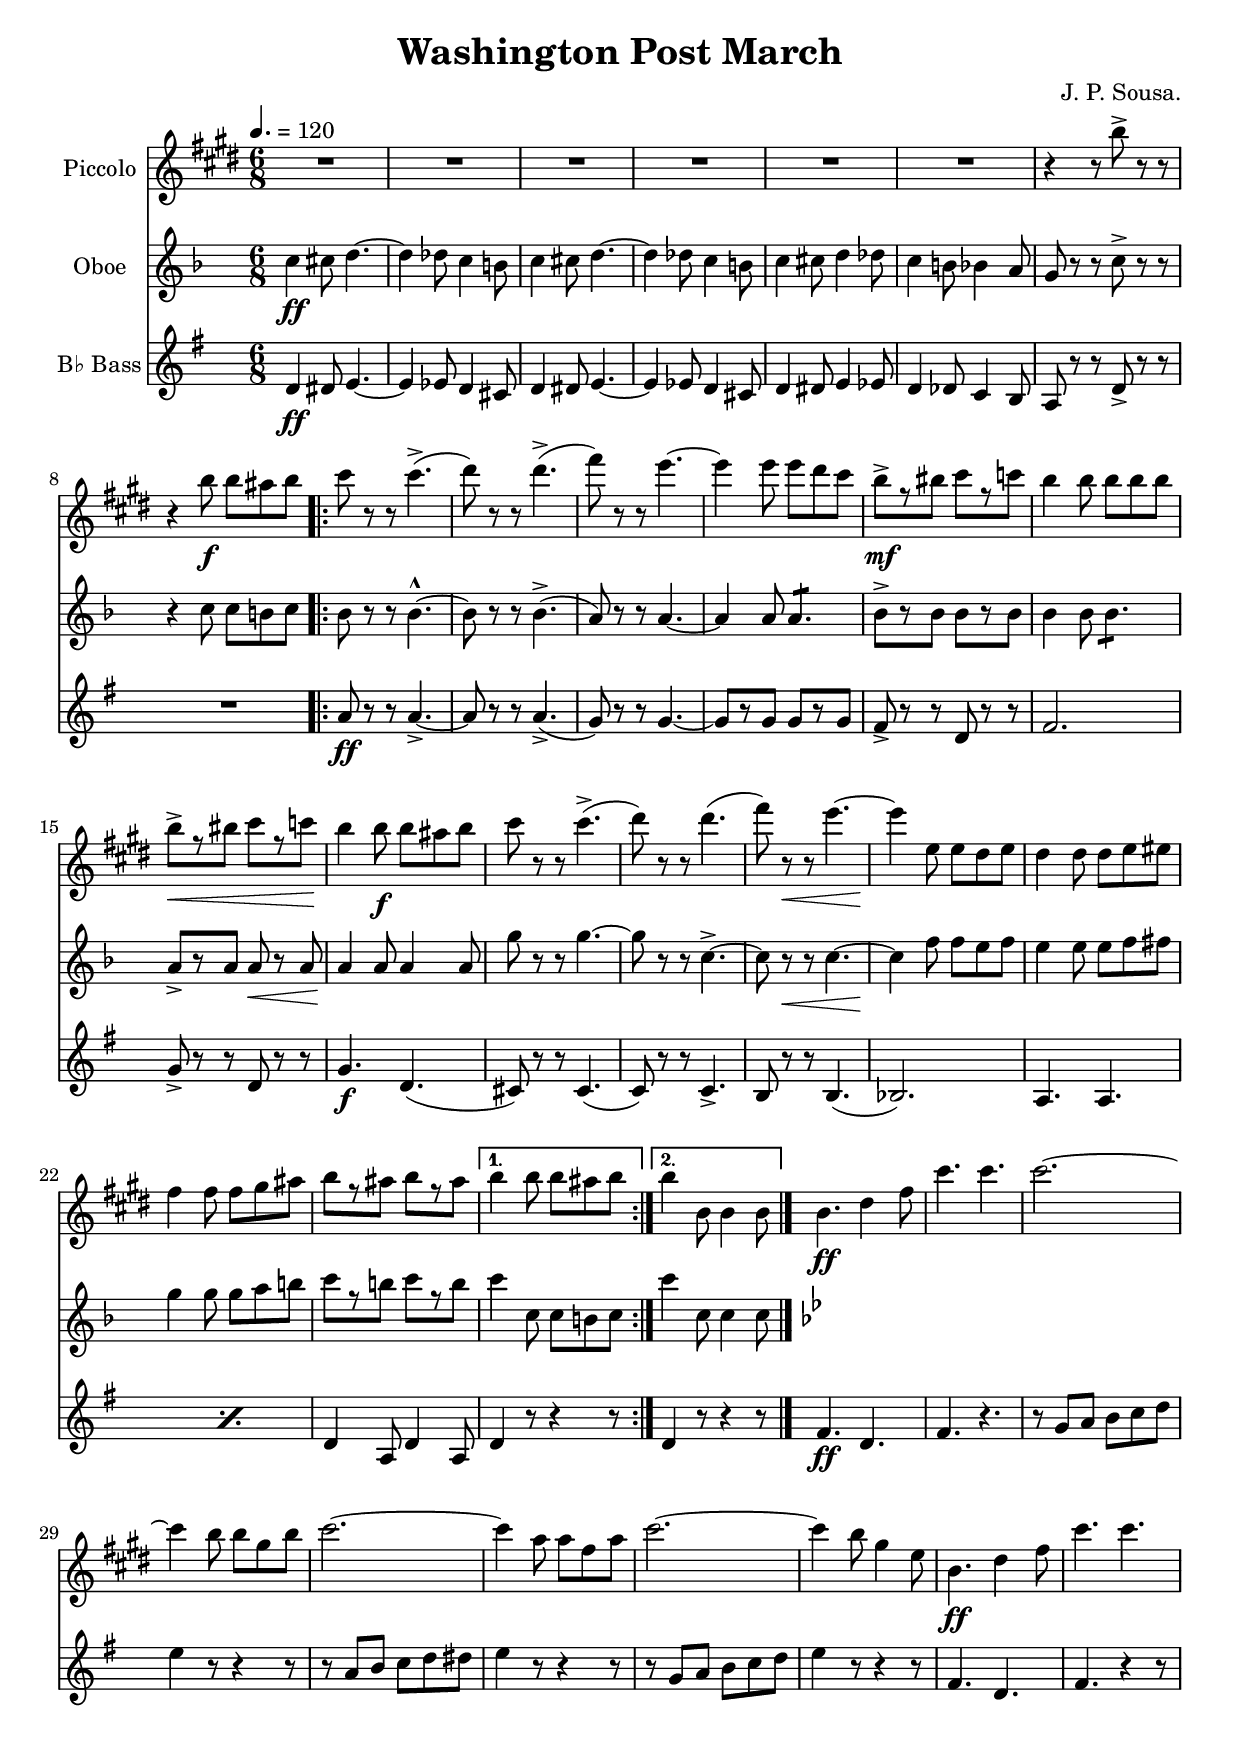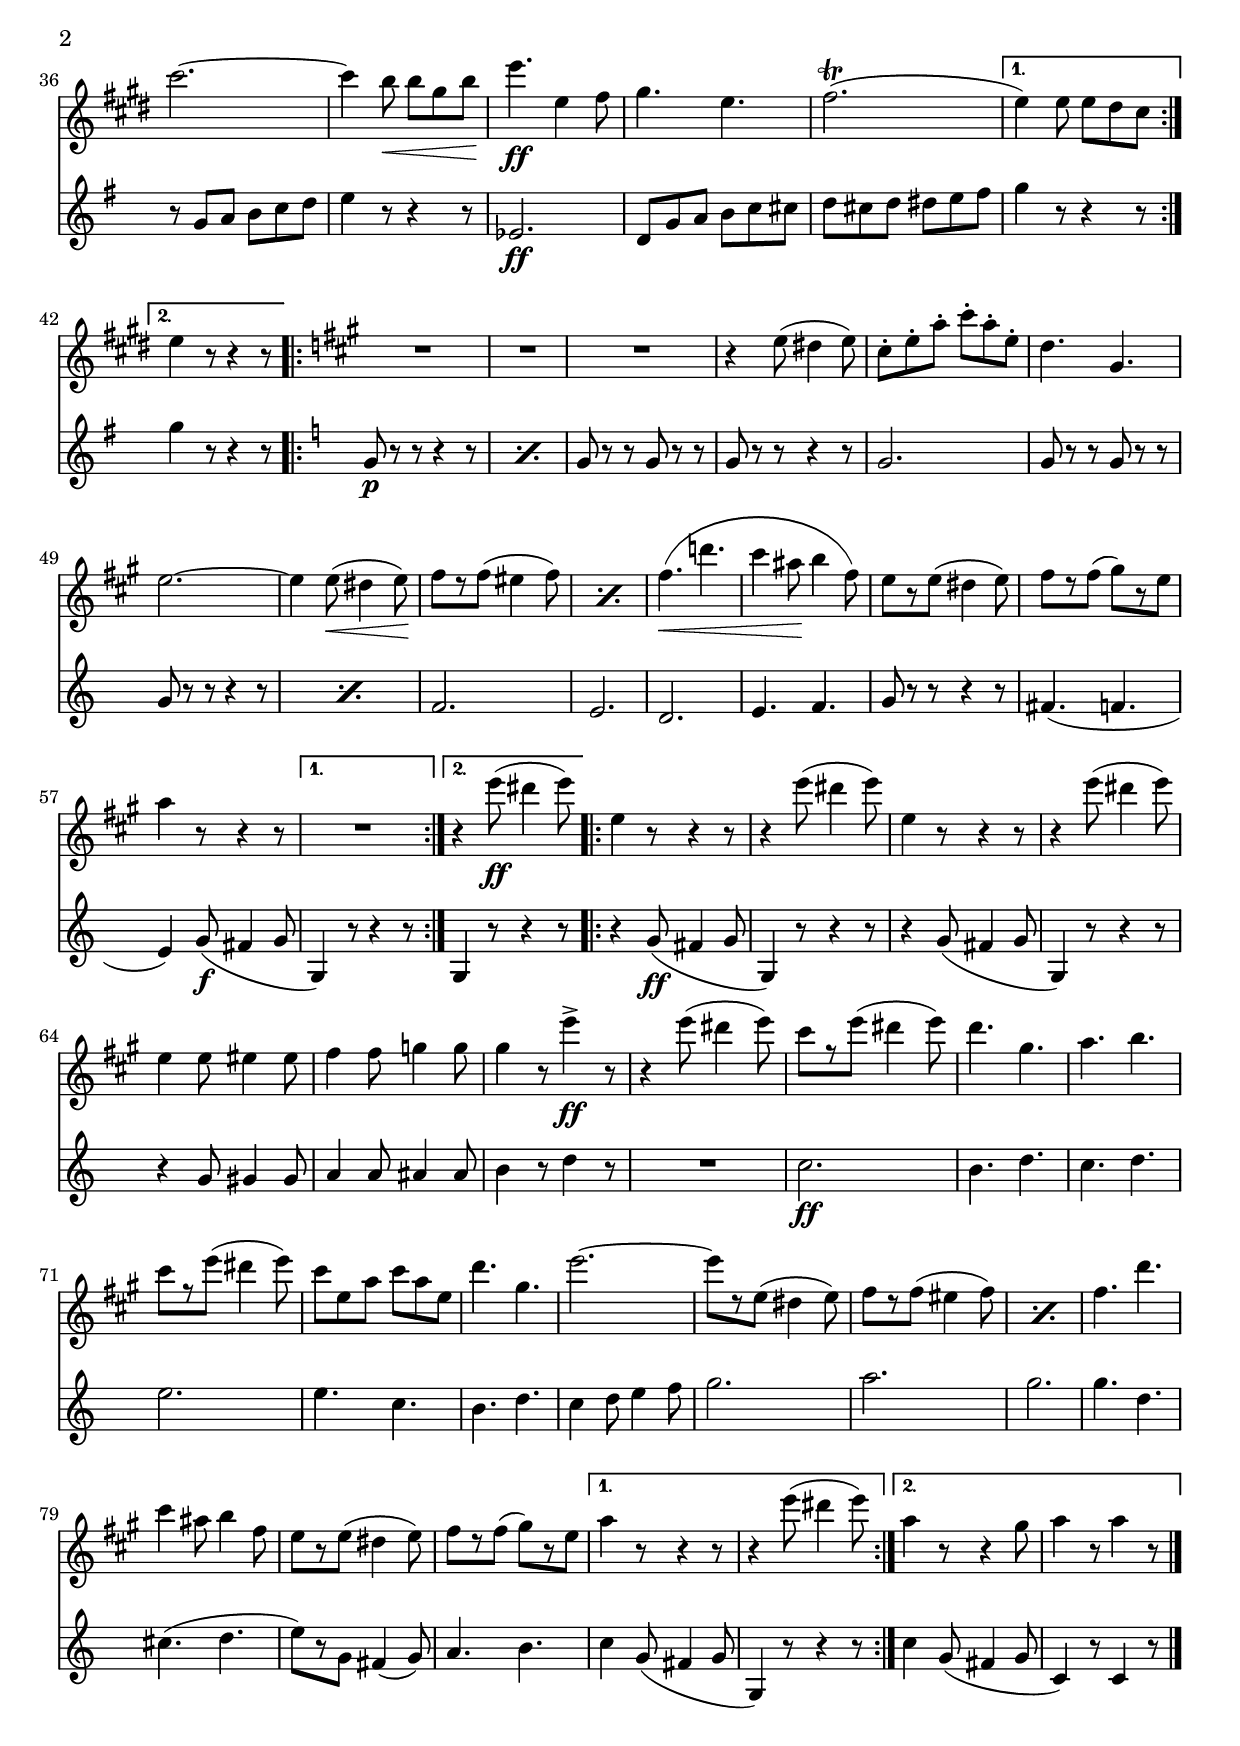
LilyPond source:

\version "2.20.0"

\header {
  title = "Washington Post March"
  composer = "J. P. Sousa."
}

\version "2.20.0"

piccoloNotes = \relative c'' {
  \transposition des
  \key e \major
  \time 6/8
  \tempo 4. = 120
  \compressFullBarRests
  R1*6/8*6
  r4 r8 b'-> r8 r8
  r4 b8\f b ais b
  \repeat volta 2
  {
    cis r8 r8 cis4.-> (dis8) r8 r8 dis4.->
    (fis8) r8 r8 e4. ~e4 e8 e8 dis8 cis8
    b->\mf [r bis] cis [r c] b4 b8 b b b
    \crescHairpin b->\< [r bis] cis [r c] \! b4 b8\f b ais b
    cis r r cis4.-> (dis8) r r dis4.
    (fis8) \crescHairpin r\< r e4.
    ~e4 \! e,8 e dis e
    dis4 dis8 dis e eis fis4 fis8 fis gis ais
    b [r ais] b [r ais]
    |
  }
  \alternative {
    { b4 b8 b ais b| }
    { b4 b,8 b4 b8 | }
  }
  \repeat volta 2
  {
    b4.\ff dis4 fis8 cis'4. cis4.
    cis2. ~cis4 b8 b gis b
    cis2. ~cis4 a8 a fis a
    cis2. ~cis4 b8 gis4 e8
    b4.\ff dis4 fis8 cis'4. cis4.
    cis2. ~cis4 \crescHairpin b8\< b gis b\!
    e4.\ff e,4 fis8 gis4. e4. fis2.\trill (
  }
  \alternative {
    { e4) e8 e dis cis| }
    { e4] r8 r4 r8 | }
  }
  \repeat volta 2
  {
    \key a \major
    R1*6/8*3
    r4 e8 (dis4 e8) cis\staccato e\staccato a\staccato cis\staccato a\staccato e\staccato
    d4. gis,4. e'2.
    ~e4 \crescHairpin e8\< (dis4 e8)\!
    \repeat percent 2 {fis [r fis] (eis4 fis8)}
    \crescHairpin fis4.\< (d'!4. cis4 ais8\! b4 fis8)
    e [r e] (dis4 e8) fis8 [r fis] (gis) [r e]
    a4 r8 r4 r8
  }
  \alternative {
    { R1*6/8 | }
    { r4 e'8\ff (dis4 e8) | }
  }
  \repeat volta 2
  {
    e,4 r8 r4 r8
    r4 e'8 (dis4 e8)
    e,4 r8 r4 r8
    r4 e'8 (dis4 e8)
    e,4 e8 eis4 eis8 fis4 fis8 g4 g8
    gis4 r8 e'4->\ff r8 r4 e8 (dis4 e8)
    cis [r e] (dis4 e8) d4. gis,4.
    a4. b4. cis8 [r e] (dis4 e8)
    cis e, a cis a e d'4. gis,4.
    e'2. ~e8 [r e,] (dis4 e8) \repeat percent 2 {fis [r fis] (eis4 fis8)}
    fis4. d'4. cis4 ais8 b4 fis8
    e [r e] (dis4 e8) fis [r fis] (gis) [r e]

  }
  \alternative {
    { a4 r8 r4 r8 r4 e'8 (dis4 e8)| }
    { a,4 r8 r4 gis8 a4 r8 a4 r8 | \bar "|." }
  }


}


\version "2.20.0"

oboeNotes = \relative c'' {
  \key f \major
  \time 6/8
  \tempo 4. = 120
  \compressFullBarRests
  c4\ff cis8 d4. ~d4 des8 c4 b8
  c4 cis8 d4. ~d4 des8 c4 b8
  c4 cis8 d4 des8 c4 b8 bes4 a8
  g r r c-> r r 
  r4 c8 c b c
  \repeat volta 2
  {
    bes r r bes4.-^ ~bes8 r r  bes4.->
    (a8) r r a4. ~a4 a8 a4.:8
    bes8-> [r bes] bes [r bes] bes4 bes8 bes4.:8
    a8-> [r a] \crescHairpin a\< r a
    a4 \! a8 a4 a8 g'8 r r g4. ~g8 r r c,4.->
    ~c8 \crescHairpin r\< r  c4. ~c4\! f8 f e f
    e4 e8 e f fis g4 g8 g a b
    c [r b] c [r b]
  }
  \alternative {
    { c4 c,8 c b c| }
    { c'4 c,8 c4 c8| }
  }
  \repeat volta 2
  {
  }
  \alternative {
    { | }
    { | }
  }
  \repeat volta 2
  {
    \key bes \major
  }
  \alternative {
    { | }
    { | }
  }
  \repeat volta 2
  {

  }
  \alternative {
    { | }
    {  | \bar "|." }
  }


}


\version "2.20.0"

bbbassNotes = \relative c' {
  \transposition bes
  \key g \major
  \time 6/8
  \tempo 4. = 120
  \compressFullBarRests
  d4\ff dis8 e4. ~e4 ees8 d4 cis8
  d4 dis8 e4. ~e4 ees8 d4 cis8
  d4 dis8 e4 ees8 d4 des8 c4 b8
  a r r d-> r r
  R1*6/8
  \repeat volta 2
  {
    a'8\ff r r a4.-> ~a8 r8 r8  a4.->
    (g8) r r g4. ~g8 [r g] g [r g]
    fis-> r r d r r fis2.
    g8-> r r d r r g4.\f d4.
    (cis8) r r cis4. (c8) r r c4.->
    b8 r r b4. (bes2.)
    \repeat percent 2 {a4. a4.}
    d4 a8 d4 a8
  }
  \alternative {
    { d4 r8 r4 r8| }
    { d4 r8 r4 r8| }
  }
  \repeat volta 2
  {
    fis4.\ff d4. fis4. r4.
    r8 g a b c d e4 r8 r4 r8
    r8 a, b c d dis e4 r8 r4 r8
    r8 g, a b c d e4 r8 r4 r8
    fis,4. d4. fis4. r4 r8
    r8 g a b c d e4 r8 r4 r8
    ees,2.\ff d8 g a b c cis
    d cis d dis e fis
  }
  \alternative {
    { g4 r8 r4 r8| }
    { g4 r8 r4 r8| }
  }
  \repeat volta 2
  {
    \key c \major
    \repeat percent 2 {g,8\p r8 r8 r4 r8}
    g8 r r g r r g r r r4 r8
    g2. g8 r r g r r \repeat percent 2 {g r r r4 r8}
    f2. e2.
    d2. e4. f4. g8 r r r4 r8
    fis4. (f4. e4) g8\f (fis4 g8
  }
  \alternative {
    { g,4) r8 r4 r8| }
    { g4 r8 r4 r8| }
  }
  \repeat volta 2
  {
    r4 g'8\ff (fis4 g8 g,4) r8 r4 r8
    r4 g'8 (fis4 g8 g,4) r8 r4 r8
    r4 g'8 gis4 gis8 a4 a8 ais4 ais8
    b4 r8 d4 r8 R1*6/8
    c2.\ff b4. d4. 
    c4. d4. e2.
    e4. c4. b4. d4.
    c4 d8 e4 f8
    g2. a2.
    g2. g4. d4.
    cis4. (d4. e8) [r g,] fis4 (g8)
    a4. b4.
  }
  \alternative {
    { c4 g8 (fis4 g8 g,4) r8 r4 r8 | }
    { c'4 g8 (fis4 g8 c,4) r8 c4 r8 | \bar "|."}
  }


}



\score {
  <<
    \new Staff \with { instrumentName = "Piccolo" } \piccoloNotes
    \new Staff \with { instrumentName = "Oboe" } \oboeNotes
    \new Staff \with { instrumentName = "B♭ Bass" } \bbbassNotes
  >>
}
\score {
  \unfoldRepeats
  <<
    \new Staff \with { instrumentName = "Piccolo" midiInstrument="piccolo" } \transpose c c'' \piccoloNotes
    \new Staff \with { instrumentName = "Oboe" midiInstrument="oboe" } \oboeNotes
    \new Staff \with { instrumentName = "B♭ Bass" midiInstrument="tuba" } \transpose c c, \bbbassNotes
  >>
  \midi {}
}
